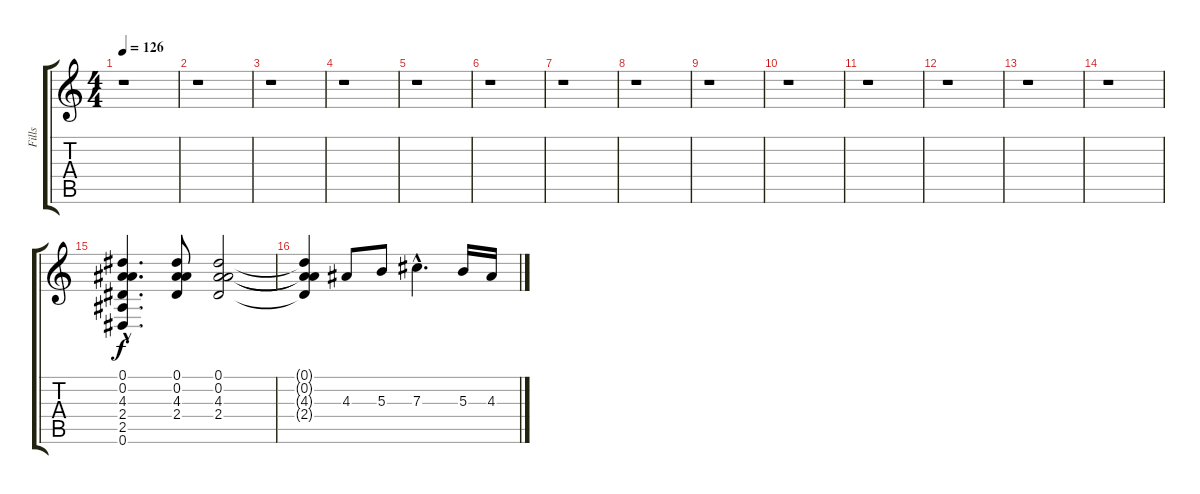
\track ("Fills" "Fills") {instrument distortionguitar}
\staff {score tabs}
\tuning (Eb4 Bb3 Gb3 Db3 Ab2 Eb2) {hide}
\ts (4 4)
\tempo 126
\clef g2
\ks c
r.1{dy f} |
r.1 |
r.1 |
r.1 |
r.1 |
r.1 |
r.1 |
r.1 |
r.1 |
r.1 |
r.1 |
r.1 |
r.1 |
r.1 |
(0.1{hac} 0.2{hac} 4.3{hac} 2.4{hac} 2.5{hac} 0.6{hac}).4{d} (0.1 0.2 4.3 2.4).8 (0.1 0.2 4.3 2.4).2 |
(0.1{t} 0.2{t} 4.3{t} 2.4{t}).4 4.3.8 5.3.8 7.3{hac}.4{d} 5.3.16 4.3.16
